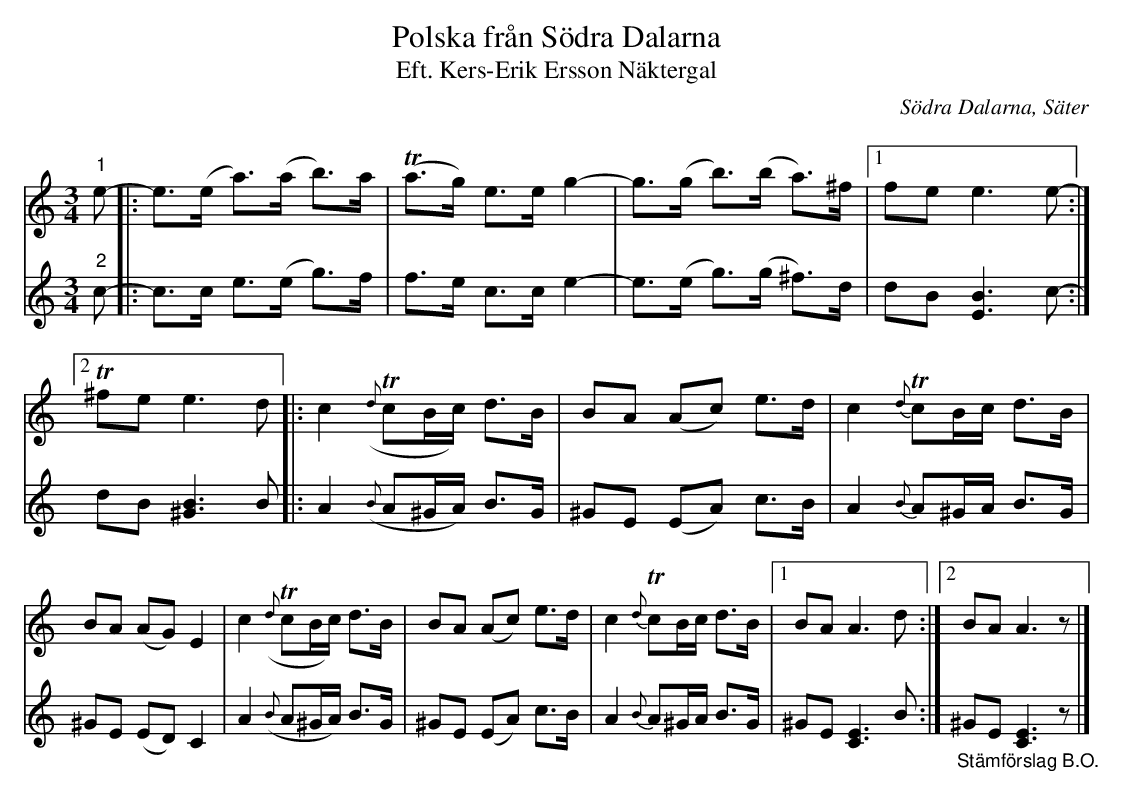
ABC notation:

X:1
T:Polska från Södra Dalarna
T:Eft. Kers-Erik Ersson Näktergal
O:Södra Dalarna, Säter
Q:90
L:1/8
M:3/4
V:1
K:Am
"^1" e- |: e>(e a>)(a b>)a | (Ta>g) e>e g2- | g>(g b>)(b a>)^f |1  ^Tfe e3 e- :|2
T ^fe e3 d |: c2({d}T cB/c/) d>B | BA (Ac) e>d | c2{d}T cB/c/ d>B | BA (AG) E2 |
c2({d}T cB/c/) d>B | BA (Ac) e>d | c2{d}T cB/c/ d>B |1 BA A3 d :|2 BA A3 z |]
V:2
"^2" c- |: c>c e>(e g>)f | f>e c>c e2- | e>(e g>)(g ^f>)d |1 dB [EB]3 c- :|2 dB [^GB]3 B |:
A2({B} A^G/A/) B>G | ^GE (EA) c>B | A2{B} A^G/A/ B>G | ^GE (ED) C2 | A2({B} A^G/A/) B>G |
^GE (EA) c>B | A2{B} A^G/A/ B>G |1 ^GE [CE]3 B :|2"_Stämförslag B.O." ^GE [CE]3 z |]
